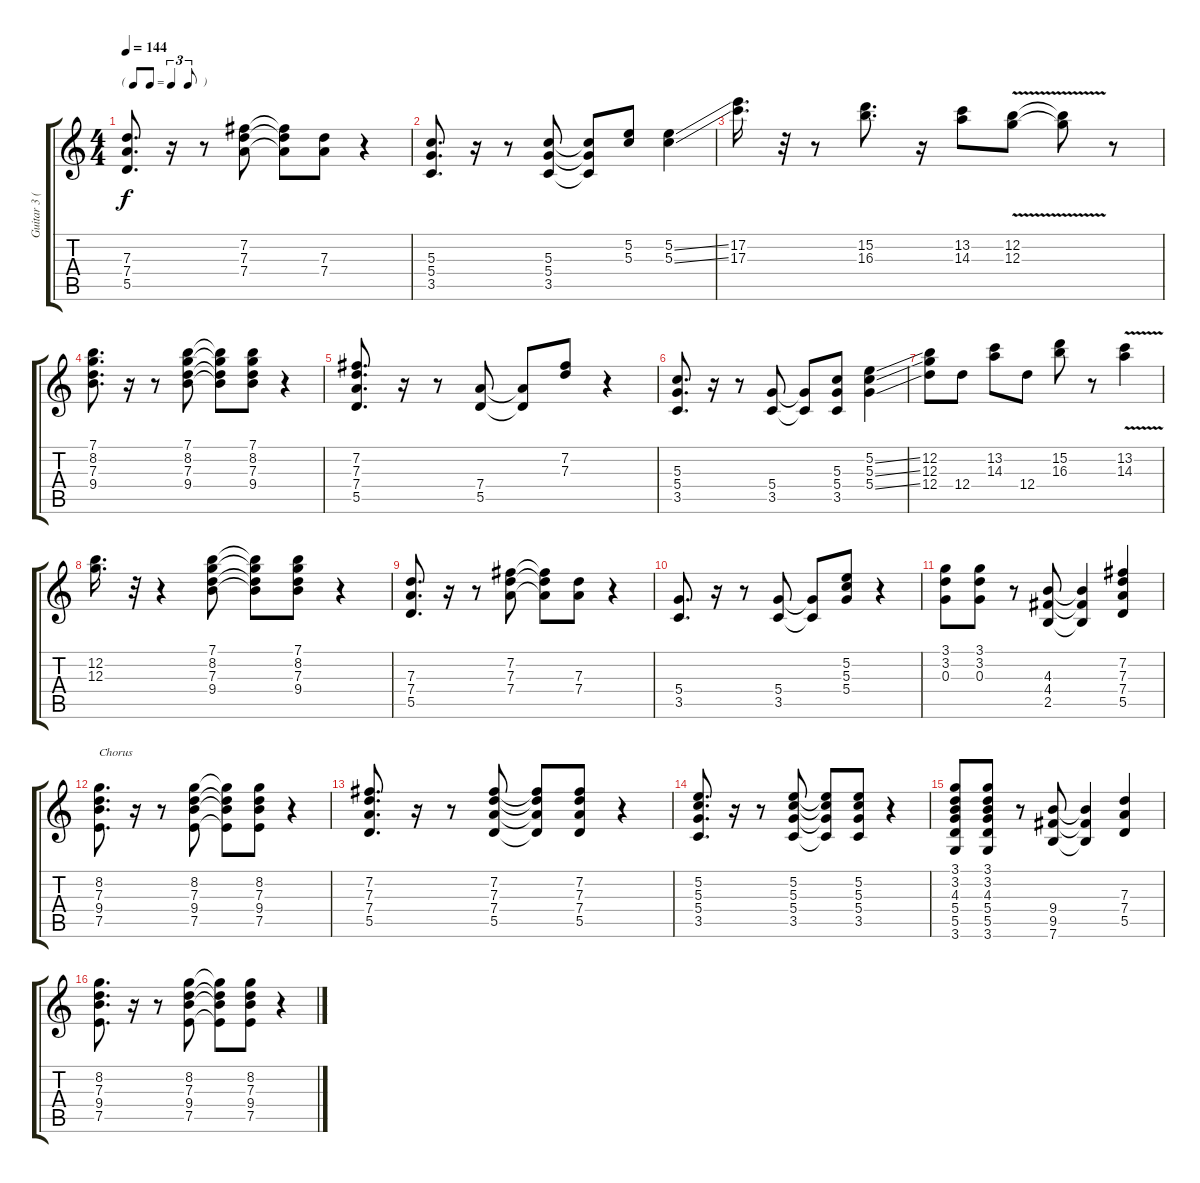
\track ("Guitar 3 (Dub)" "Guitar 3 (") {instrument acousticguitarsteel}
\staff {score tabs}
\tuning (E4 B3 G3 D3 A2 E2) {hide}
\ts (4 4)
\tf triplet8th
\tempo 144
\clef g2
\ks c
(7.3 7.4 5.5).8{d dy f} r.16 r.8 (7.2 7.3 7.4).8 (7.2{t} 7.3{t} 7.4{t}).8 (7.3 7.4).8 r.4 |
(5.3 5.4 3.5).8{d} r.16 r.8 (5.3 5.4 3.5).8 (5.3{t} 5.4{t} 3.5{t}).8 (5.2 5.3).8 (5.2{ss} 5.3{ss}).4 |
(17.2 17.3).16{d} r.32 r.8 (15.2 16.3).8{d} r.16 (13.2 14.3).8 (12.2{v} 12.3{v}).8 (12.2{t} 12.3{t}).8 r.8 |
(7.1 8.2 7.3 9.4).8{d} r.16 r.8 (7.1 8.2 7.3 9.4).8 (7.1{t} 8.2{t} 7.3{t} 9.4{t}).8 (7.1 8.2 7.3 9.4).8 r.4 |
(7.2 7.3 7.4 5.5).8{d} r.16 r.8 (7.4 5.5).8 (7.4{t} 5.5{t}).8 (7.2 7.3).8 r.4 |
(5.3 5.4 3.5).8{d} r.16 r.8 (5.4 3.5).8 (5.4{t} 3.5{t}).8 (5.3 5.4 3.5).8 (5.2{ss} 5.3{ss} 5.4{ss}).4 |
(12.2 12.3 12.4).8 12.4.8 (13.2 14.3).8 12.4.8 (15.2 16.3).8 r.8 (13.2{v} 14.3{v}).4 |
(12.2 12.3).16{d} r.32 r.4 (7.1 8.2 7.3 9.4).8 (7.1{t} 8.2{t} 7.3{t} 9.4{t}).8 (7.1 8.2 7.3 9.4).8 r.4 |
(7.3 7.4 5.5).8{d} r.16 r.8 (7.2 7.3 7.4).8 (7.2{t} 7.3{t} 7.4{t}).8 (7.3 7.4).8 r.4 |
(5.4 3.5).8{d} r.16 r.8 (5.4 3.5).8 (5.4{t} 3.5{t}).8 (5.2 5.3 5.4).8 r.4 |
(3.1 3.2 0.3).8 (3.1 3.2 0.3).8 r.8 (4.3 4.4 2.5).8 (4.3{t} 4.4{t} 2.5{t}).4 (7.2 7.3 7.4 5.5).4 |
(8.2 7.3 9.4 7.5).8{d txt "Chorus"} r.16 r.8 (8.2 7.3 9.4 7.5).8 (8.2{t} 7.3{t} 9.4{t} 7.5{t}).8 (8.2 7.3 9.4 7.5).8 r.4 |
(7.2 7.3 7.4 5.5).8{d} r.16 r.8 (7.2 7.3 7.4 5.5).8 (7.2{t} 7.3{t} 7.4{t} 5.5{t}).8 (7.2 7.3 7.4 5.5).8 r.4 |
(5.2 5.3 5.4 3.5).8{d} r.16 r.8 (5.2 5.3 5.4 3.5).8 (5.2{t} 5.3{t} 5.4{t} 3.5{t}).8 (5.2 5.3 5.4 3.5).8 r.4 |
(3.1 3.2 4.3 5.4 5.5 3.6).8 (3.1 3.2 4.3 5.4 5.5 3.6).8 r.8 (9.4 9.5 7.6).8 (9.4{t} 9.5{t} 7.6{t}).4 (7.3 7.4 5.5).4 |
(8.2 7.3 9.4 7.5).8{d} r.16 r.8 (8.2 7.3 9.4 7.5).8 (8.2{t} 7.3{t} 9.4{t} 7.5{t}).8 (8.2 7.3 9.4 7.5).8 r.4
